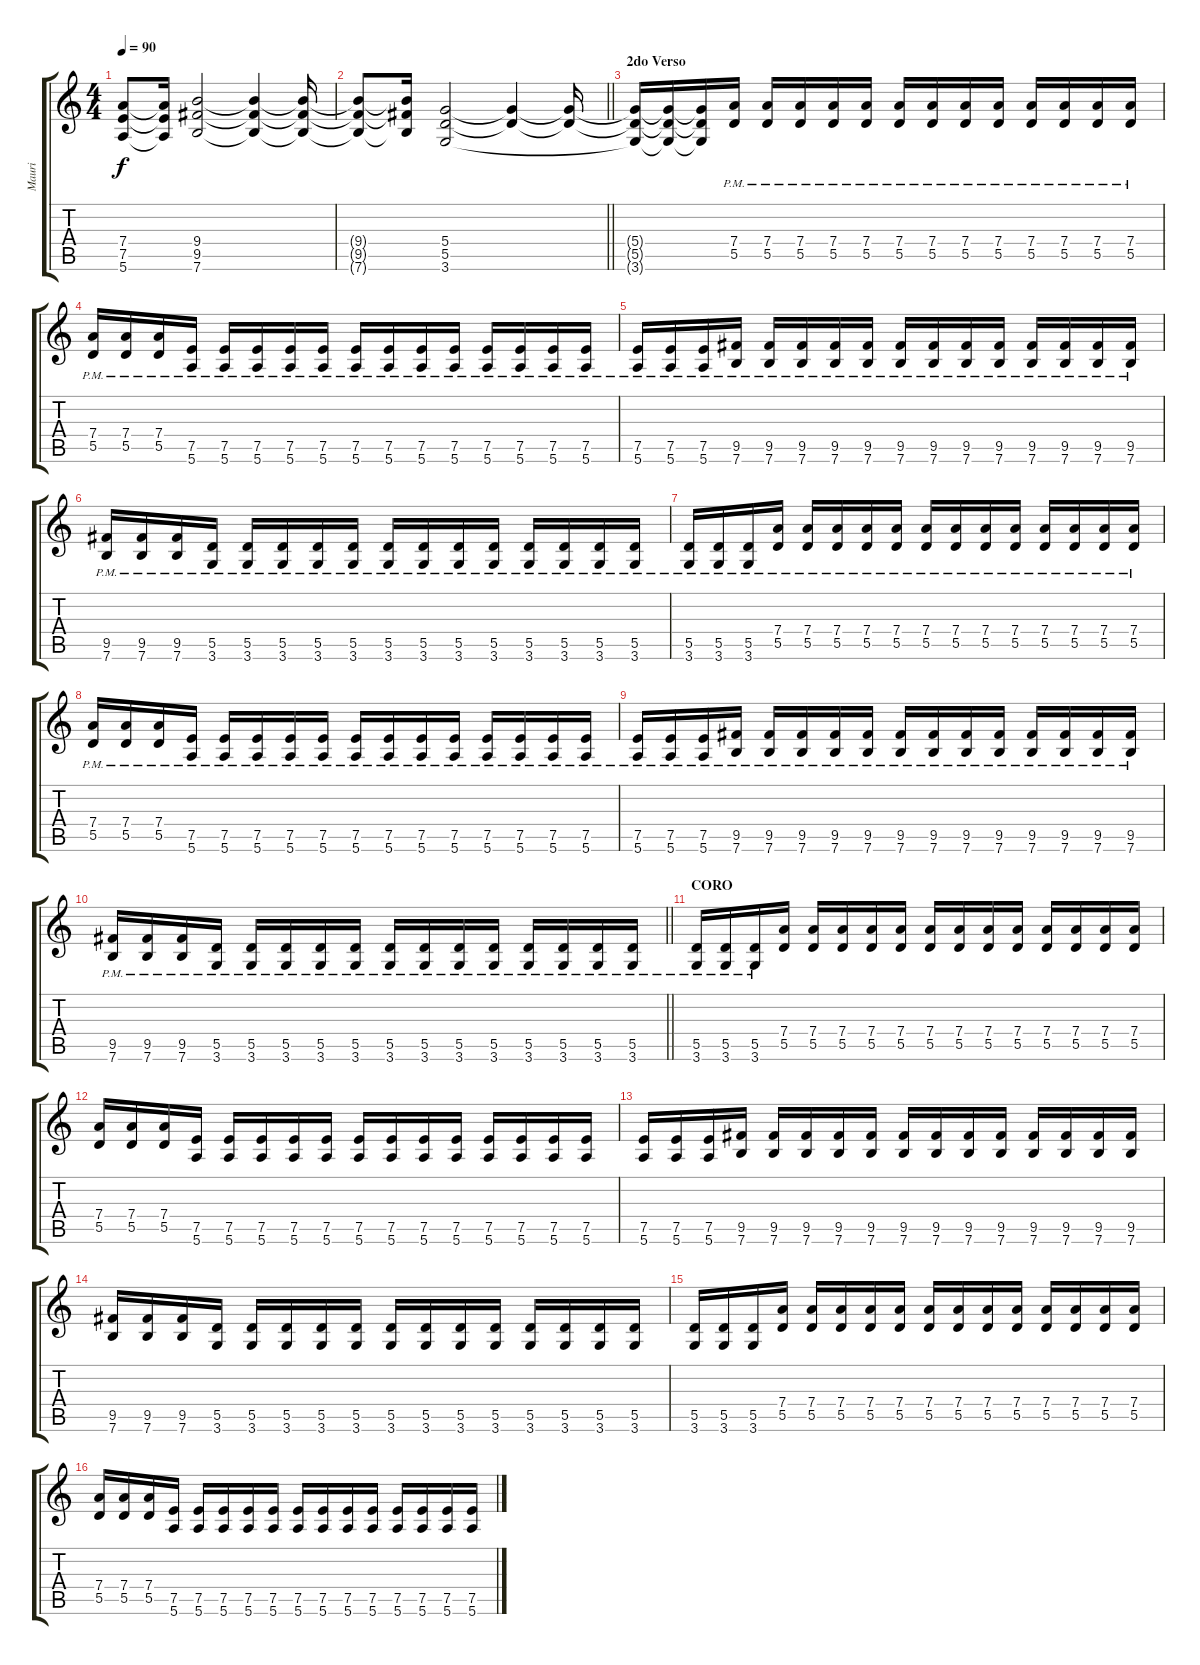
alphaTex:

\track ("Mauri" "Mauri") {instrument distortionguitar}
\staff {score tabs}
\tuning (E4 B3 G3 D3 A2 E2) {hide}
\ts (4 4)
\tempo 90
\clef g2
\ks c
(7.4{t} 7.5{t} 5.6{t}).8{dy f} (7.4{t} 7.5{t} 5.6{t}).16 (9.4 9.5 7.6).2 (9.4{t} 9.5{t} 7.6{t}).4 (9.4{t} 9.5{t} 7.6{t}).16 |
\barLineRight lightlight
(9.4{t} 9.5{t} 7.6{t}).8 (9.4{t} 9.5{t} 7.6{t}).16 (5.4 5.5 3.6).2 (5.4{t} 5.5{t}).4 (5.4{t} 5.5{t}).16 |
\section ("" "2do Verso")
(5.4{t} 5.5{t} 3.6{t}).16 (5.4{t} 5.5{t} 3.6{t}).16 (5.4{t} 5.5{t} 3.6{t}).16 (7.4{pm} 5.5{pm}).16 (7.4{pm} 5.5{pm}).16 (7.4{pm} 5.5{pm}).16 (7.4{pm} 5.5{pm}).16 (7.4{pm} 5.5{pm}).16 (7.4{pm} 5.5{pm}).16 (7.4{pm} 5.5{pm}).16 (7.4{pm} 5.5{pm}).16 (7.4{pm} 5.5{pm}).16 (7.4{pm} 5.5{pm}).16 (7.4{pm} 5.5{pm}).16 (7.4{pm} 5.5{pm}).16 (7.4{pm} 5.5{pm}).16 |
(7.4{pm} 5.5{pm}).16 (7.4{pm} 5.5{pm}).16 (7.4{pm} 5.5{pm}).16 (7.5{pm} 5.6{pm}).16 (7.5{pm} 5.6{pm}).16 (7.5{pm} 5.6{pm}).16 (7.5{pm} 5.6{pm}).16 (7.5{pm} 5.6{pm}).16 (7.5{pm} 5.6{pm}).16 (7.5{pm} 5.6{pm}).16 (7.5{pm} 5.6{pm}).16 (7.5{pm} 5.6{pm}).16 (7.5{pm} 5.6{pm}).16 (7.5{pm} 5.6{pm}).16 (7.5{pm} 5.6{pm}).16 (7.5{pm} 5.6{pm}).16 |
(7.5{pm} 5.6{pm}).16 (7.5{pm} 5.6{pm}).16 (7.5{pm} 5.6{pm}).16 (9.5{pm} 7.6{pm}).16 (9.5{pm} 7.6{pm}).16 (9.5{pm} 7.6{pm}).16 (9.5{pm} 7.6{pm}).16 (9.5{pm} 7.6{pm}).16 (9.5{pm} 7.6{pm}).16 (9.5{pm} 7.6{pm}).16 (9.5{pm} 7.6{pm}).16 (9.5{pm} 7.6{pm}).16 (9.5{pm} 7.6{pm}).16 (9.5{pm} 7.6{pm}).16 (9.5{pm} 7.6{pm}).16 (9.5{pm} 7.6{pm}).16 |
(9.5{pm} 7.6{pm}).16 (9.5{pm} 7.6{pm}).16 (9.5{pm} 7.6{pm}).16 (5.5{pm} 3.6{pm}).16 (5.5{pm} 3.6{pm}).16 (5.5{pm} 3.6{pm}).16 (5.5{pm} 3.6{pm}).16 (5.5{pm} 3.6{pm}).16 (5.5{pm} 3.6{pm}).16 (5.5{pm} 3.6{pm}).16 (5.5{pm} 3.6{pm}).16 (5.5{pm} 3.6{pm}).16 (5.5{pm} 3.6{pm}).16 (5.5{pm} 3.6{pm}).16 (5.5{pm} 3.6{pm}).16 (5.5{pm} 3.6{pm}).16 |
(5.5{pm} 3.6{pm}).16 (5.5{pm} 3.6{pm}).16 (5.5{pm} 3.6{pm}).16 (7.4{pm} 5.5{pm}).16 (7.4{pm} 5.5{pm}).16 (7.4{pm} 5.5{pm}).16 (7.4{pm} 5.5{pm}).16 (7.4{pm} 5.5{pm}).16 (7.4{pm} 5.5{pm}).16 (7.4{pm} 5.5{pm}).16 (7.4{pm} 5.5{pm}).16 (7.4{pm} 5.5{pm}).16 (7.4{pm} 5.5{pm}).16 (7.4{pm} 5.5{pm}).16 (7.4{pm} 5.5{pm}).16 (7.4{pm} 5.5{pm}).16 |
(7.4{pm} 5.5{pm}).16 (7.4{pm} 5.5{pm}).16 (7.4{pm} 5.5{pm}).16 (7.5{pm} 5.6{pm}).16 (7.5{pm} 5.6{pm}).16 (7.5{pm} 5.6{pm}).16 (7.5{pm} 5.6{pm}).16 (7.5{pm} 5.6{pm}).16 (7.5{pm} 5.6{pm}).16 (7.5{pm} 5.6{pm}).16 (7.5{pm} 5.6{pm}).16 (7.5{pm} 5.6{pm}).16 (7.5{pm} 5.6{pm}).16 (7.5{pm} 5.6{pm}).16 (7.5{pm} 5.6{pm}).16 (7.5{pm} 5.6{pm}).16 |
(7.5{pm} 5.6{pm}).16 (7.5{pm} 5.6{pm}).16 (7.5{pm} 5.6{pm}).16 (9.5{pm} 7.6{pm}).16 (9.5{pm} 7.6{pm}).16 (9.5{pm} 7.6{pm}).16 (9.5{pm} 7.6{pm}).16 (9.5{pm} 7.6{pm}).16 (9.5{pm} 7.6{pm}).16 (9.5{pm} 7.6{pm}).16 (9.5{pm} 7.6{pm}).16 (9.5{pm} 7.6{pm}).16 (9.5{pm} 7.6{pm}).16 (9.5{pm} 7.6{pm}).16 (9.5{pm} 7.6{pm}).16 (9.5{pm} 7.6{pm}).16 |
\barLineRight lightlight
(9.5{pm} 7.6{pm}).16 (9.5{pm} 7.6{pm}).16 (9.5{pm} 7.6{pm}).16 (5.5{pm} 3.6{pm}).16 (5.5{pm} 3.6{pm}).16 (5.5{pm} 3.6{pm}).16 (5.5{pm} 3.6{pm}).16 (5.5{pm} 3.6{pm}).16 (5.5{pm} 3.6{pm}).16 (5.5{pm} 3.6{pm}).16 (5.5{pm} 3.6{pm}).16 (5.5{pm} 3.6{pm}).16 (5.5{pm} 3.6{pm}).16 (5.5{pm} 3.6{pm}).16 (5.5{pm} 3.6{pm}).16 (5.5{pm} 3.6{pm}).16 |
\section ("" "CORO")
(5.5{pm} 3.6{pm}).16 (5.5{pm} 3.6{pm}).16 (5.5{pm} 3.6{pm}).16 (7.4 5.5).16 (7.4 5.5).16 (7.4 5.5).16 (7.4 5.5).16 (7.4 5.5).16 (7.4 5.5).16 (7.4 5.5).16 (7.4 5.5).16 (7.4 5.5).16 (7.4 5.5).16 (7.4 5.5).16 (7.4 5.5).16 (7.4 5.5).16 |
(7.4 5.5).16 (7.4 5.5).16 (7.4 5.5).16 (7.5 5.6).16 (7.5 5.6).16 (7.5 5.6).16 (7.5 5.6).16 (7.5 5.6).16 (7.5 5.6).16 (7.5 5.6).16 (7.5 5.6).16 (7.5 5.6).16 (7.5 5.6).16 (7.5 5.6).16 (7.5 5.6).16 (7.5 5.6).16 |
(7.5 5.6).16 (7.5 5.6).16 (7.5 5.6).16 (9.5 7.6).16 (9.5 7.6).16 (9.5 7.6).16 (9.5 7.6).16 (9.5 7.6).16 (9.5 7.6).16 (9.5 7.6).16 (9.5 7.6).16 (9.5 7.6).16 (9.5 7.6).16 (9.5 7.6).16 (9.5 7.6).16 (9.5 7.6).16 |
(9.5 7.6).16 (9.5 7.6).16 (9.5 7.6).16 (5.5 3.6).16 (5.5 3.6).16 (5.5 3.6).16 (5.5 3.6).16 (5.5 3.6).16 (5.5 3.6).16 (5.5 3.6).16 (5.5 3.6).16 (5.5 3.6).16 (5.5 3.6).16 (5.5 3.6).16 (5.5 3.6).16 (5.5 3.6).16 |
(5.5 3.6).16 (5.5 3.6).16 (5.5 3.6).16 (7.4 5.5).16 (7.4 5.5).16 (7.4 5.5).16 (7.4 5.5).16 (7.4 5.5).16 (7.4 5.5).16 (7.4 5.5).16 (7.4 5.5).16 (7.4 5.5).16 (7.4 5.5).16 (7.4 5.5).16 (7.4 5.5).16 (7.4 5.5).16 |
(7.4 5.5).16 (7.4 5.5).16 (7.4 5.5).16 (7.5 5.6).16 (7.5 5.6).16 (7.5 5.6).16 (7.5 5.6).16 (7.5 5.6).16 (7.5 5.6).16 (7.5 5.6).16 (7.5 5.6).16 (7.5 5.6).16 (7.5 5.6).16 (7.5 5.6).16 (7.5 5.6).16 (7.5 5.6).16
